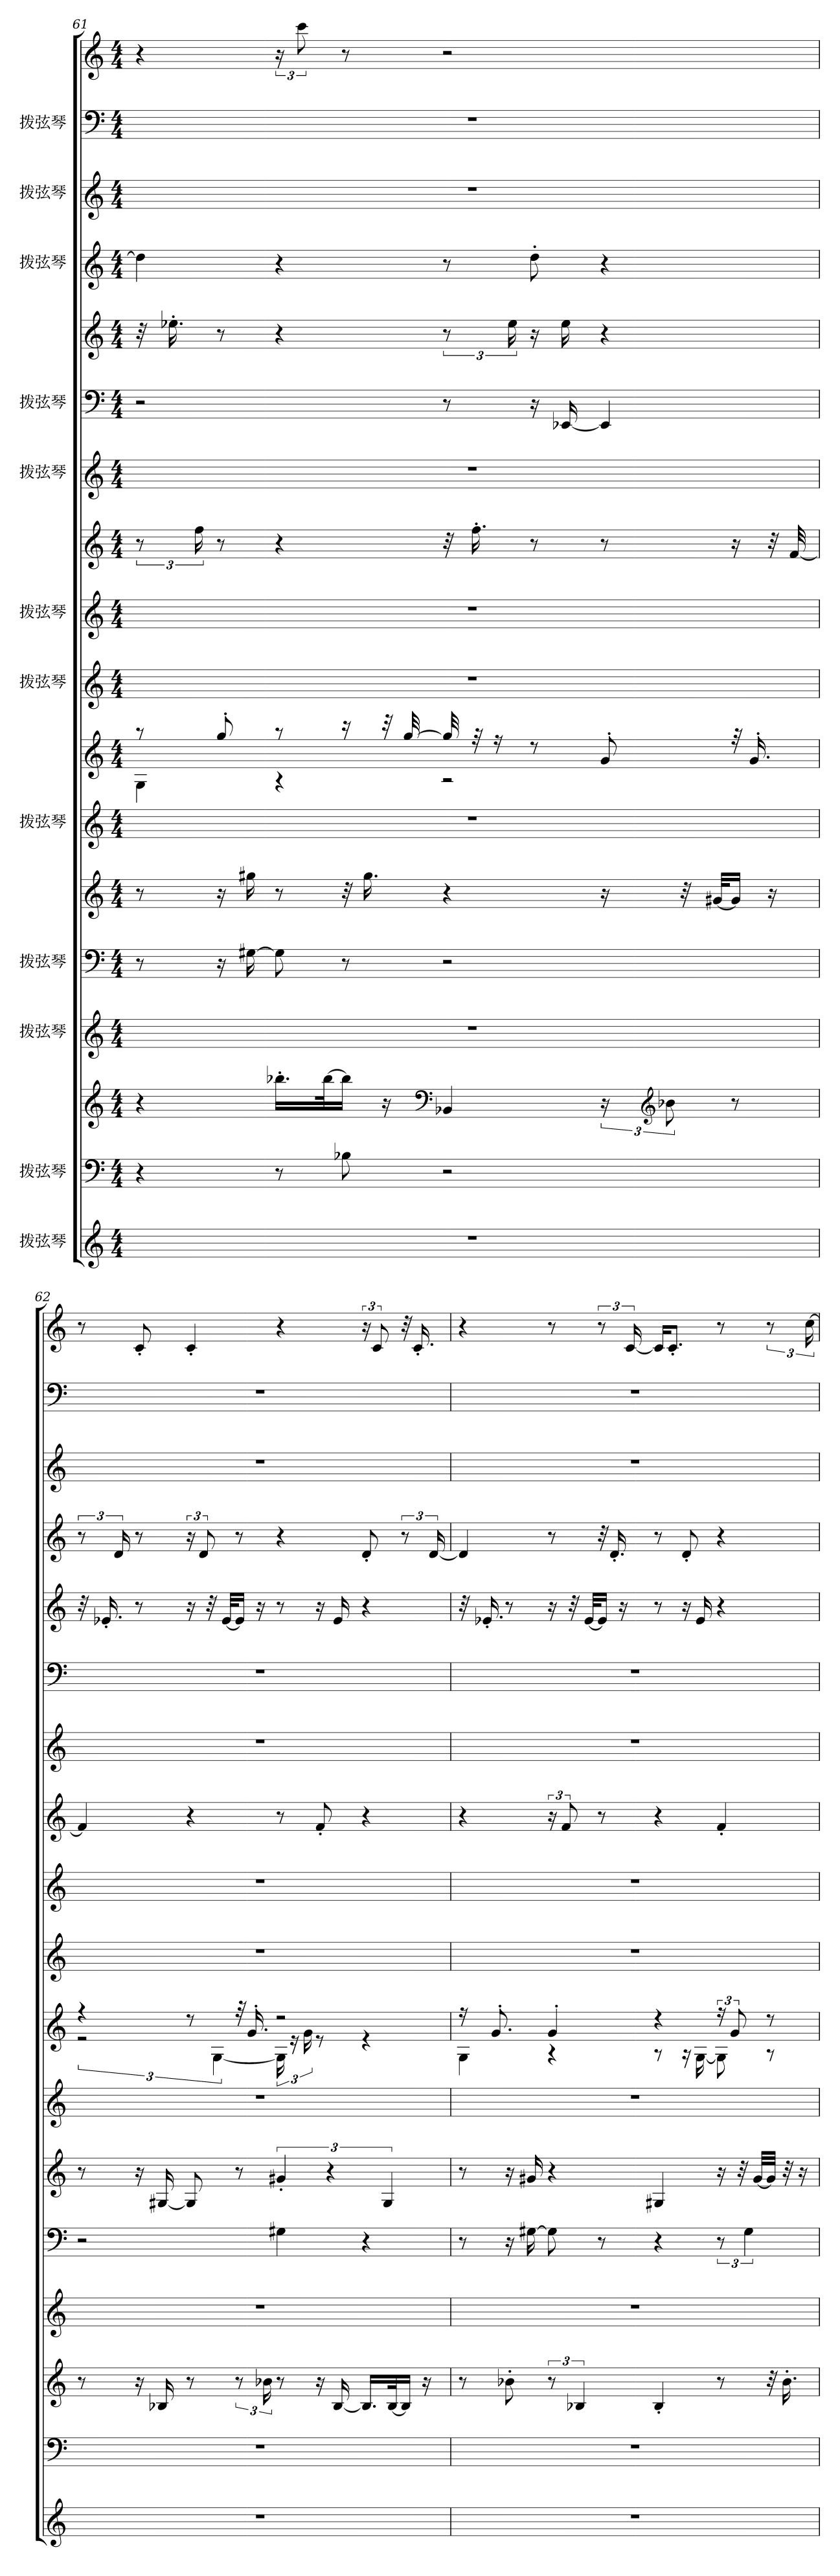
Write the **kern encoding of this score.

**kern	**kern	**kern	**kern	**kern	**kern	**kern	**kern	**kern	**kern	**kern	**kern	**kern	**kern	**kern	**kern	**kern	**kern
*part12	*part11	*part11	*part10	*part9	*part9	*part8	*part8	*part7	*part6	*part6	*part5	*part4	*part4	*part3	*part2	*part1	*part1
*staff18	*staff17	*staff16	*staff15	*staff14	*staff13	*staff12	*staff11	*staff10	*staff9	*staff8	*staff7	*staff6	*staff5	*staff4	*staff3	*staff2	*staff1
*I"拨弦琴	*I"拨弦琴	*	*I"拨弦琴	*I"拨弦琴	*	*I"拨弦琴	*	*I"拨弦琴	*I"拨弦琴	*	*I"拨弦琴	*I"拨弦琴	*	*I"拨弦琴	*I"拨弦琴	*I"拨弦琴	*
!!LO:PB:g=z
*clefG2	*clefF4	*clefG2	*clefG2	*clefF4	*clefG2	*clefG2	*clefG2	*clefG2	*clefG2	*clefG2	*clefG2	*clefF4	*clefG2	*clefG2	*clefG2	*clefF4	*clefG2
*k[]	*k[]	*k[]	*k[]	*k[]	*k[]	*k[]	*k[]	*k[]	*k[]	*k[]	*k[]	*k[]	*k[]	*k[]	*k[]	*k[]	*k[]
*M4/4	*M4/4	*M4/4	*M4/4	*M4/4	*M4/4	*M4/4	*M4/4	*M4/4	*M4/4	*M4/4	*M4/4	*M4/4	*M4/4	*M4/4	*M4/4	*M4/4	*M4/4
=61	=61	=61	=61	=61	=61	=61	=61	=61	=61	=61	=61	=61	=61	=61	=61	=61	=61
*	*	*	*	*	*	*	*^	*	*	*	*	*	*	*	*	*	*
1r	4r	4r	1r	8r	8r	1r	8r	4G\	1r	1r	12r	1r	2r	32r	4dd\]	1r	1r	4r
.	.	.	.	.	.	.	.	.	.	.	.	.	.	16.ee-X'\	.	.	.	.
.	.	.	.	.	.	.	.	.	.	.	24ff\	.	.	.	.	.	.	.
.	.	.	.	16r	16r	.	8gg'/	.	.	.	8r	.	.	8r	.	.	.	.
.	.	.	.	[16G#X\	16gg#X\	.	.	.	.	.	.	.	.	.	.	.	.	.
.	8r	16.bb-X'\LL	.	8G#\]	8r	.	8r	4r	.	.	4r	.	.	4r	4r	.	.	24r
.	.	.	.	.	.	.	.	.	.	.	.	.	.	.	.	.	.	12ccc\
.	.	[32bb-\K	.	.	.	.	.	.	.	.	.	.	.	.	.	.	.	.
.	8B-X\	16bb-\JJ]	.	8r	32r	.	16r	.	.	.	.	.	.	.	.	.	.	8r
.	.	.	.	.	16.gg#\	.	.	.	.	.	.	.	.	.	.	.	.	.
.	.	16r	.	.	.	.	32r	.	.	.	.	.	.	.	.	.	.	.
.	.	.	.	.	.	.	[32gg/	.	.	.	.	.	.	.	.	.	.	.
*	*	*clefF4	*	*	*	*	*	*	*	*	*	*	*	*	*	*	*	*
.	2r	4BB-X/	.	2r	4r	.	32gg/]	2r	.	.	32r	.	8r	12r	8r	.	.	2r
.	.	.	.	.	.	.	32r	.	.	.	16.ff'\	.	.	.	.	.	.	.
.	.	.	.	.	.	.	16r	.	.	.	.	.	.	.	.	.	.	.
.	.	.	.	.	.	.	.	.	.	.	.	.	.	24ee-\	.	.	.	.
.	.	.	.	.	.	.	8r	.	.	.	8r	.	16r	16r	8dd'\	.	.	.
.	.	.	.	.	.	.	.	.	.	.	.	.	[16EE-X/	16ee-\	.	.	.	.
.	.	24r	.	.	16r	.	8g'/	.	.	.	8r	.	4EE-/]	4r	4r	.	.	.
*	*	*clefG2	*	*	*	*	*	*	*	*	*	*	*	*	*	*	*	*
.	.	12b-X\	.	.	.	.	.	.	.	.	.	.	.	.	.	.	.	.
.	.	.	.	.	32r	.	.	.	.	.	.	.	.	.	.	.	.	.
.	.	.	.	.	[32g#X/KLL	.	.	.	.	.	.	.	.	.	.	.	.	.
.	.	8r	.	.	16g#/JJ]	.	32r	.	.	.	16r	.	.	.	.	.	.	.
.	.	.	.	.	.	.	16.g'/	.	.	.	.	.	.	.	.	.	.	.
.	.	.	.	.	16r	.	.	.	.	.	32r	.	.	.	.	.	.	.
.	.	.	.	.	.	.	.	.	.	.	[32f/	.	.	.	.	.	.	.
!!LO:PB:g=z
=62	=62	=62	=62	=62	=62	=62	=62	=62	=62	=62	=62	=62	=62	=62	=62	=62	=62	=62
1r	1r	8r	1r	2r	8r	1r	4r	3r	1r	1r	4f/]	1r	1r	32r	12r	1r	1r	8r
.	.	.	.	.	.	.	.	.	.	.	.	.	.	16.e-X'/	.	.	.	.
.	.	.	.	.	.	.	.	.	.	.	.	.	.	.	24d/	.	.	.
.	.	16r	.	.	16r	.	.	.	.	.	.	.	.	8r	8r	.	.	8c'/
.	.	16B-X/	.	.	[16G#X/	.	.	.	.	.	.	.	.	.	.	.	.	.
.	.	8r	.	.	8G#/]	.	8r	.	.	.	4r	.	.	16r	24r	.	.	4c'/
.	.	.	.	.	.	.	.	.	.	.	.	.	.	.	12d/	.	.	.
.	.	.	.	.	.	.	.	.	.	.	.	.	.	32r	.	.	.	.
.	.	.	.	.	.	.	.	[6G\	.	.	.	.	.	.	.	.	.	.
.	.	.	.	.	.	.	.	.	.	.	.	.	.	[32e-/KLL	.	.	.	.
.	.	12r	.	.	8r	.	32r	.	.	.	.	.	.	16e-/JJ]	8r	.	.	.
.	.	.	.	.	.	.	16.g'/	.	.	.	.	.	.	.	.	.	.	.
.	.	.	.	.	.	.	.	.	.	.	.	.	.	16r	.	.	.	.
.	.	24b-X\	.	.	.	.	.	.	.	.	.	.	.	.	.	.	.	.
.	.	8r	.	4G#X\	6g#X'/	.	2r	24G\]	.	.	8r	.	.	8r	4r	.	.	4r
.	.	.	.	.	.	.	.	24r	.	.	.	.	.	.	.	.	.	.
.	.	.	.	.	.	.	.	24g\	.	.	.	.	.	.	.	.	.	.
.	.	16r	.	.	.	.	.	8r	.	.	8f'/	.	.	16r	.	.	.	.
.	.	.	.	.	6r	.	.	.	.	.	.	.	.	.	.	.	.	.
.	.	[16B-/	.	.	.	.	.	.	.	.	.	.	.	16e-/	.	.	.	.
.	.	16.B-/LL]	.	4r	.	.	.	4r	.	.	4r	.	.	4r	8d'/	.	.	24r
.	.	.	.	.	.	.	.	.	.	.	.	.	.	.	.	.	.	12c/
.	.	.	.	.	6G#/	.	.	.	.	.	.	.	.	.	.	.	.	.
.	.	[32B-/K	.	.	.	.	.	.	.	.	.	.	.	.	.	.	.	.
.	.	16B-/JJ]	.	.	.	.	.	.	.	.	.	.	.	.	12r	.	.	32r
.	.	.	.	.	.	.	.	.	.	.	.	.	.	.	.	.	.	16.c'/
.	.	16r	.	.	.	.	.	.	.	.	.	.	.	.	.	.	.	.
.	.	.	.	.	.	.	.	.	.	.	.	.	.	.	[24d/	.	.	.
!!LO:PB:g=z
=63	=63	=63	=63	=63	=63	=63	=63	=63	=63	=63	=63	=63	=63	=63	=63	=63	=63	=63
1r	1r	8r	1r	8r	8r	1r	16r	4G\	1r	1r	4r	1r	1r	32r	4d/]	1r	1r	4r
.	.	.	.	.	.	.	.	.	.	.	.	.	.	16.e-X'/	.	.	.	.
.	.	.	.	.	.	.	8.g'/	.	.	.	.	.	.	.	.	.	.	.
.	.	8b-X'\	.	16r	16r	.	.	.	.	.	.	.	.	8r	.	.	.	.
.	.	.	.	[16G#X\	16g#X/	.	.	.	.	.	.	.	.	.	.	.	.	.
.	.	12r	.	8G#\]	4r	.	4g'/	4r	.	.	24r	.	.	16r	8r	.	.	8r
.	.	.	.	.	.	.	.	.	.	.	12f/	.	.	.	.	.	.	.
.	.	.	.	.	.	.	.	.	.	.	.	.	.	32r	.	.	.	.
.	.	6B-X/	.	.	.	.	.	.	.	.	.	.	.	.	.	.	.	.
.	.	.	.	.	.	.	.	.	.	.	.	.	.	[32e-/KLL	.	.	.	.
.	.	.	.	8r	.	.	.	.	.	.	8r	.	.	16e-/JJ]	32r	.	.	12r
.	.	.	.	.	.	.	.	.	.	.	.	.	.	.	16.d'/	.	.	.
.	.	.	.	.	.	.	.	.	.	.	.	.	.	16r	.	.	.	.
.	.	.	.	.	.	.	.	.	.	.	.	.	.	.	.	.	.	[24c/
.	.	4B-'/	.	4r	4G#X/	.	4r	8r	.	.	4r	.	.	8r	8r	.	.	16c/KL]
.	.	.	.	.	.	.	.	.	.	.	.	.	.	.	.	.	.	8.c'/J
.	.	.	.	.	.	.	.	16r	.	.	.	.	.	16r	8d'/	.	.	.
.	.	.	.	.	.	.	.	[16G\	.	.	.	.	.	16e-/	.	.	.	.
.	.	8r	.	12r	16r	.	24r	8G\]	.	.	4f'/	.	.	4r	4r	.	.	8r
.	.	.	.	.	.	.	12g/	.	.	.	.	.	.	.	.	.	.	.
.	.	.	.	.	32r	.	.	.	.	.	.	.	.	.	.	.	.	.
.	.	.	.	6G#\	.	.	.	.	.	.	.	.	.	.	.	.	.	.
.	.	.	.	.	[32g#/LLL	.	.	.	.	.	.	.	.	.	.	.	.	.
.	.	32r	.	.	32g#/JJJ]	.	8r	8r	.	.	.	.	.	.	.	.	.	12r
.	.	16.b-'\	.	.	32r	.	.	.	.	.	.	.	.	.	.	.	.	.
.	.	.	.	.	16r	.	.	.	.	.	.	.	.	.	.	.	.	.
.	.	.	.	.	.	.	.	.	.	.	.	.	.	.	.	.	.	[24cc\
*	*	*	*	*	*	*	*v	*v	*	*	*	*	*	*	*	*	*	*
=	=	=	=	=	=	=	=	=	=	=	=	=	=	=	=	=	=
*-	*-	*-	*-	*-	*-	*-	*-	*-	*-	*-	*-	*-	*-	*-	*-	*-	*-
